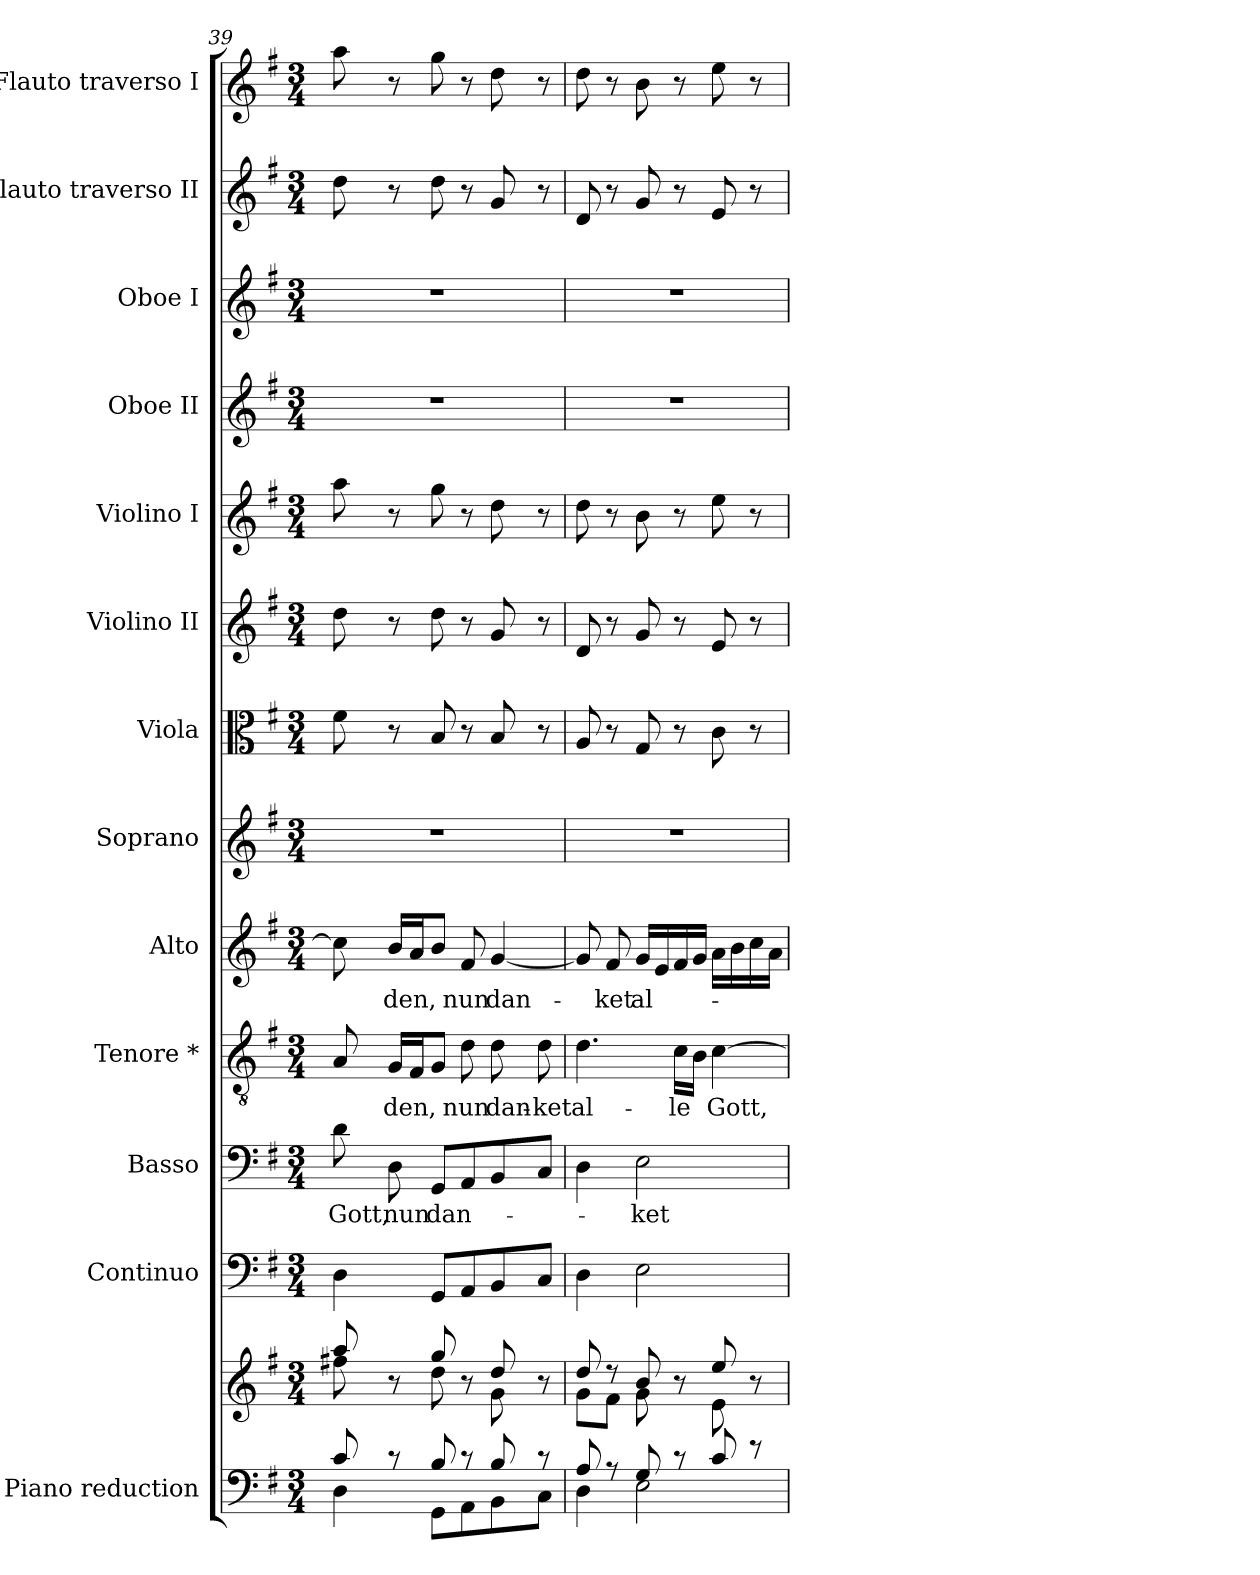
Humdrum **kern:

**kern	**kern	**kern	**kern	**text	**kern	**text	**kern	**text	**kern	**kern	**kern	**kern	**kern	**kern	**kern	**kern
*part13	*part13	*part12	*part11	*part11	*part10	*part10	*part9	*part9	*part8	*part7	*part6	*part5	*part4	*part3	*part2	*part1
*staff14	*staff13	*staff12	*staff11	*staff11	*staff10	*staff10	*staff9	*staff9	*staff8	*staff7	*staff6	*staff5	*staff4	*staff3	*staff2	*staff1
*I"Piano reduction	*	*I"Continuo	*I"Basso	*	*I"Tenore *	*	*I"Alto	*	*I"Soprano	*I"Viola	*I"Violino II	*I"Violino I	*I"Oboe II	*I"Oboe I	*I"Flauto traverso II	*I"Flauto traverso I
*I'Pno	*	*	*	*	*	*	*	*	*	*I'Vla	*I'Vln	*I'Vln	*I'Ob	*I'Ob	*	*
*clefF4	*clefG2	*clefF4	*clefF4	*	*clefGv2	*	*clefG2	*	*clefG2	*clefC3	*clefG2	*clefG2	*clefG2	*clefG2	*clefG2	*clefG2
*k[f#]	*k[f#]	*k[f#]	*k[f#]	*	*k[f#]	*	*k[f#]	*	*k[f#]	*k[f#]	*k[f#]	*k[f#]	*k[f#]	*k[f#]	*k[f#]	*k[f#]
*M3/4	*M3/4	*M3/4	*M3/4	*	*M3/4	*	*M3/4	*	*M3/4	*M3/4	*M3/4	*M3/4	*M3/4	*M3/4	*M3/4	*M3/4
=39	=39	=39	=39	=39	=39	=39	=39	=39	=39	=39	=39	=39	=39	=39	=39	=39
*^	*^	*	*	*	*	*	*	*	*	*	*	*	*	*	*	*
!	!	!	!	!	!	!LO:LY:b	!	!	!	!	!	!	!	!	!	!	!	!
8c/	4D\	8aa/	8ff#X\	4D\	8d\	Gott,	8A/	.	8cc\]	.	2.r	8f#\	8dd\	8aa\	2.r	2.r	8dd\	8aa\
!	!	!	!	!	!	!LO:LY:b	!	!LO:LY:b	!	!LO:LY:b	!	!	!	!	!	!	!	!
8r	.	8r	8ryy	.	8D\	nun	16G/LL	-den,	16b/LL	-den,	.	8r	8r	8r	.	.	8r	8r
.	.	.	.	.	.	.	16F#/J	.	16a/J	.	.	.	.	.	.	.	.	.
!	!	!	!	!	!	!LO:LY:b	!	!	!	!	!	!	!	!	!	!	!	!
8B/	8GG\L	8gg/	8dd\	8GG/L	8GG/L	dan-	8G/J	.	8b/J	.	.	8B/	8dd\	8gg\	.	.	8dd\	8gg\
!	!	!	!	!	!	!	!	!LO:LY:b	!	!LO:LY:b	!	!	!	!	!	!	!	!
8r	8AA\	8r	8ryy	8AA/	8AA/	.	8d\	nun	8f#/	nun	.	8r	8r	8r	.	.	8r	8r
!	!	!	!	!	!	!	!	!LO:LY:b	!	!LO:LY:b	!	!	!	!	!	!	!	!
8B/	8BB\	8dd/	8g\	8BB/	8BB/	.	8d\	dan-	[4g/	dan-	.	8B/	8g/	8dd\	.	.	8g/	8dd\
!	!	!	!	!	!	!	!	!LO:LY:b	!	!	!	!	!	!	!	!	!	!
8r	8C\J	8r	8ryy	8C/J	8C/J	.	8d\	-ket	.	.	.	8r	8r	8r	.	.	8r	8r
=40	=40	=40	=40	=40	=40	=40	=40	=40	=40	=40	=40	=40	=40	=40	=40	=40	=40	=40
!	!	!	!	!	!	!	!	!LO:LY:b	!	!	!	!	!	!	!	!	!	!
8A/	4D\	8dd/	8g\L	4D\	4D\	.	4.d\	al-	8g/]	.	2.r	8A/	8d/	8dd\	2.r	2.r	8d/	8dd\
!	!	!	!	!	!	!	!	!	!	!LO:LY:b	!	!	!	!	!	!	!	!
8r	.	8r	8f#\J	.	.	.	.	.	8f#/	-ket	.	8r	8r	8r	.	.	8r	8r
!	!	!	!	!	!	!LO:LY:b	!	!	!	!LO:LY:b	!	!	!	!	!	!	!	!
8G/	2E\	8b/	8g\	2E\	2E\	-ket	.	.	16g/LL	al-	.	8G/	8g/	8b\	.	.	8g/	8b\
.	.	.	.	.	.	.	.	.	16e/	.	.	.	.	.	.	.	.	.
!	!	!	!	!	!	!	!	!LO:LY:b	!	!	!	!	!	!	!	!	!	!
8r	.	8r	8ryy	.	.	.	16c\LL	-le	16f#/	.	.	8r	8r	8r	.	.	8r	8r
.	.	.	.	.	.	.	16B\JJ	.	16g/JJ	.	.	.	.	.	.	.	.	.
!	!	!	!	!	!	!	!	!LO:LY:b	!	!	!	!	!	!	!	!	!	!
8c/	.	8ee/	8e\	.	.	.	[4c\	Gott,	16a\LL	.	.	8c\	8e/	8ee\	.	.	8e/	8ee\
.	.	.	.	.	.	.	.	.	16b\	.	.	.	.	.	.	.	.	.
8r	.	8r	8ryy	.	.	.	.	.	16cc\	.	.	8r	8r	8r	.	.	8r	8r
.	.	.	.	.	.	.	.	.	16a\JJ	.	.	.	.	.	.	.	.	.
*v	*v	*	*	*	*	*	*	*	*	*	*	*	*	*	*	*	*	*
*	*v	*v	*	*	*	*	*	*	*	*	*	*	*	*	*	*	*
=	=	=	=	=	=	=	=	=	=	=	=	=	=	=	=	=
*-	*-	*-	*-	*-	*-	*-	*-	*-	*-	*-	*-	*-	*-	*-	*-	*-
